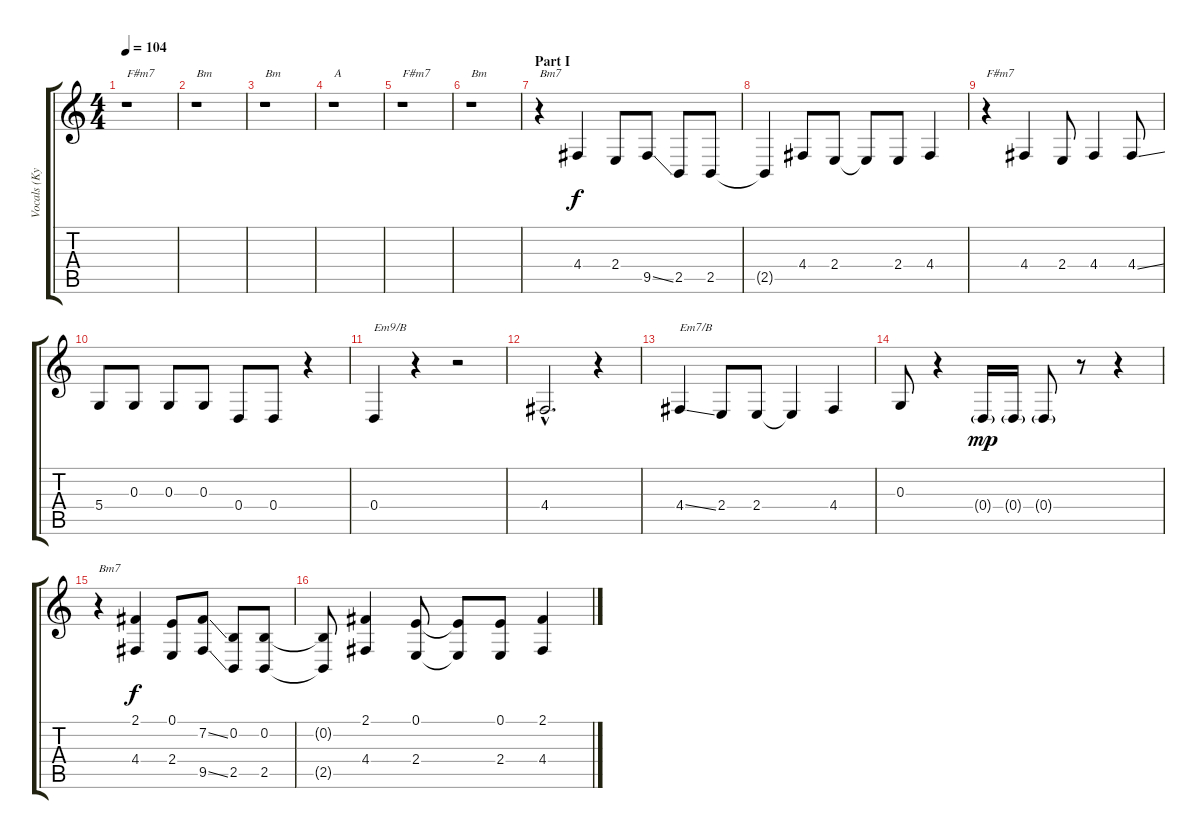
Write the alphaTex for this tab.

\track ("Vocals (Kyo)" "Vocals (Ky") {instrument altosax}
\staff {score tabs}
\tuning (E4 B3 G3 D3 A2 E2) {hide}
\ts (4 4)
\tempo 104
\clef g2
\ks c
r.1{txt "F#m7" dy f} |
r.1{txt "Bm"} |
r.1{txt "Bm"} |
r.1{txt "A"} |
r.1{txt "F#m7"} |
r.1{txt "Bm"} |
\section ("" "Part I")
r.4{txt "Bm7"} 4.4.4 2.4.8 9.5{ss}.8 2.5.8 2.5.8 |
2.5{t}.4 4.4.8 2.4.8 2.4{t}.8 2.4.8 4.4.4 |
r.4{txt "F#m7"} 4.4.4 2.4.8 4.4.4 4.4{ss}.8 |
5.4.8 0.3.8 0.3.8 0.3.8 0.4.8 0.4.8 r.4 |
0.4.4{txt "Em9/B"} r.4 r.2 |
4.4{hac}.2{d} r.4 |
4.4{ss}.4{txt "Em7/B"} 2.4.8 2.4.8 2.4{t}.4 4.4.4 |
0.3.8 r.4 0.4{g}.16{dy mp} 0.4{g}.16 0.4{g}.8 r.8 r.4 |
r.4{txt "Bm7"} (2.1 4.4).4{dy f} (0.1 2.4).8 (7.2{ss} 9.5{ss}).8 (0.2 2.5).8 (0.2 2.5).8 |
(0.2{t} 2.5{t}).8 (2.1 4.4).4 (0.1 2.4).8 (0.1{t} 2.4{t}).8 (0.1 2.4).8 (2.1 4.4).4
